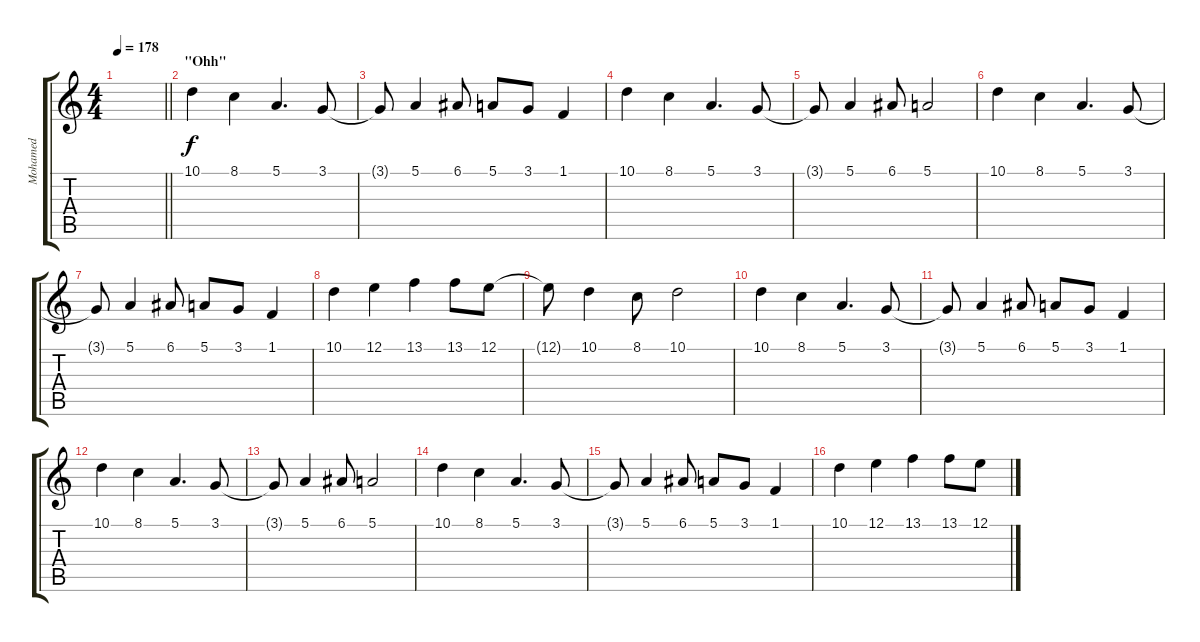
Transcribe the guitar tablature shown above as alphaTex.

\track ("Mohamed" "Mohamed") {instrument violin}
\staff {score tabs}
\tuning (E4 B3 G3 D3 A2 E2) {hide}
\ts (4 4)
\tempo 178
\clef g2
\barLineRight lightlight
\ks c
|
\section ("" "\"Ohh\"")
10.1.4 8.1.4 5.1.4{d} 3.1.8 |
3.1{t}.8 5.1.4 6.1.8 5.1.8 3.1.8 1.1.4 |
10.1.4 8.1.4 5.1.4{d} 3.1.8 |
3.1{t}.8 5.1.4 6.1.8 5.1.2 |
10.1.4 8.1.4 5.1.4{d} 3.1.8 |
3.1{t}.8 5.1.4 6.1.8 5.1.8 3.1.8 1.1.4 |
10.1.4 12.1.4 13.1.4 13.1.8 12.1.8 |
12.1{t}.8 10.1.4 8.1.8 10.1.2 |
10.1.4 8.1.4 5.1.4{d} 3.1.8 |
3.1{t}.8 5.1.4 6.1.8 5.1.8 3.1.8 1.1.4 |
10.1.4 8.1.4 5.1.4{d} 3.1.8 |
3.1{t}.8 5.1.4 6.1.8 5.1.2 |
10.1.4 8.1.4 5.1.4{d} 3.1.8 |
3.1{t}.8 5.1.4 6.1.8 5.1.8 3.1.8 1.1.4 |
10.1.4 12.1.4 13.1.4 13.1.8 12.1.8
